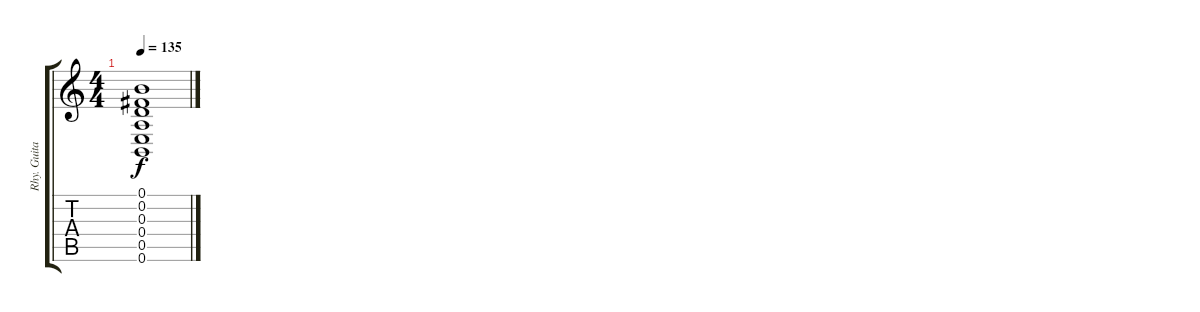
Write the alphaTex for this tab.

\track ("Rhy. Guitar 2" "Rhy. Guita") {instrument overdrivenguitar}
\staff {score tabs}
\tuning (B3 Gb3 D3 A2 E2 B1) {hide}
\ts (4 4)
\tempo 135
\clef g2
\ks c
(0.1 0.2 0.3 0.4 0.5 0.6).1{dy f}
